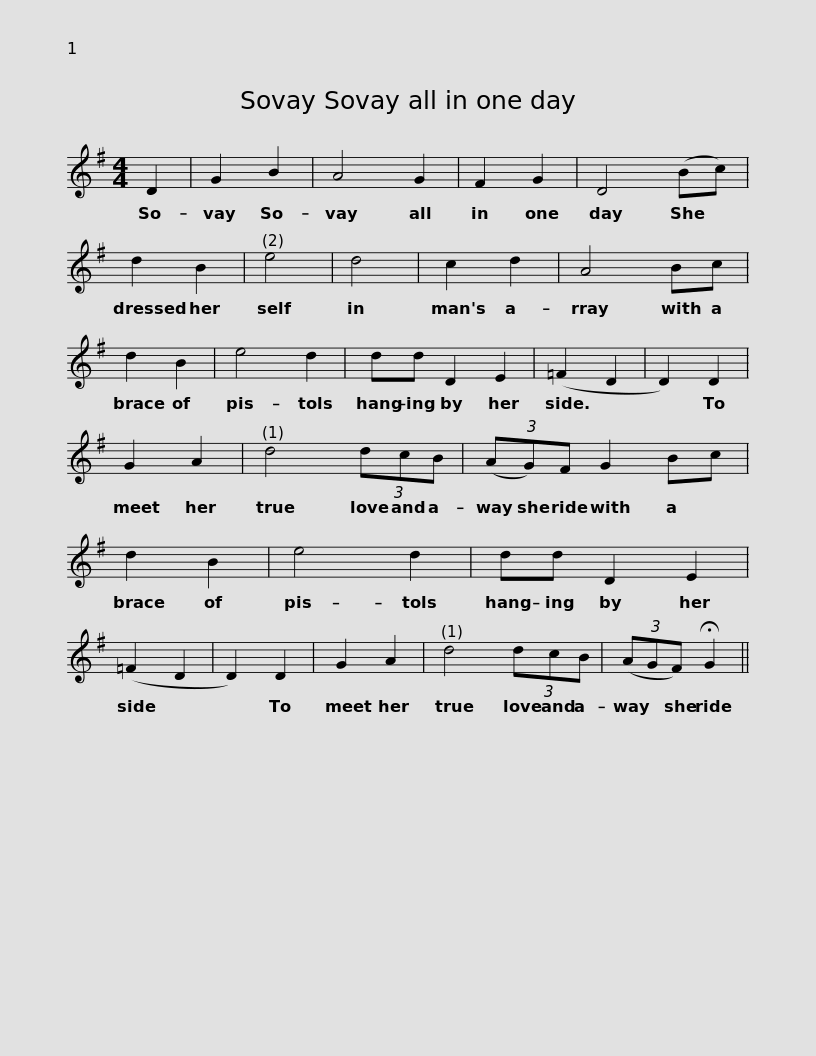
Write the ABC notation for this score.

X:1
L:1/8
M:4/4
I:linebreak $
K:G
V:1 treble
V:1
 D2 | G2 B2 | A4 G2 | F2 G2 | D4 (Bc) | %5
 d2 B2 | e4 | d4 | c2 d2 | A4 Bc | %10
 d2 B2 |$ e4 d2 | dd D2 E2 | (=F2 D2 | D2) D2 | %15
 G2 A2 | d4 (3dcB | (3(AG)F G2 Bc | d2 B2 |$ e4 d2 | %20
 dd D2 E2 | (=F2 D2 | D2) D2 | G2 A2 | d4 (3dcB | %25
 (3(AGF) !fermata!G2 || %26
